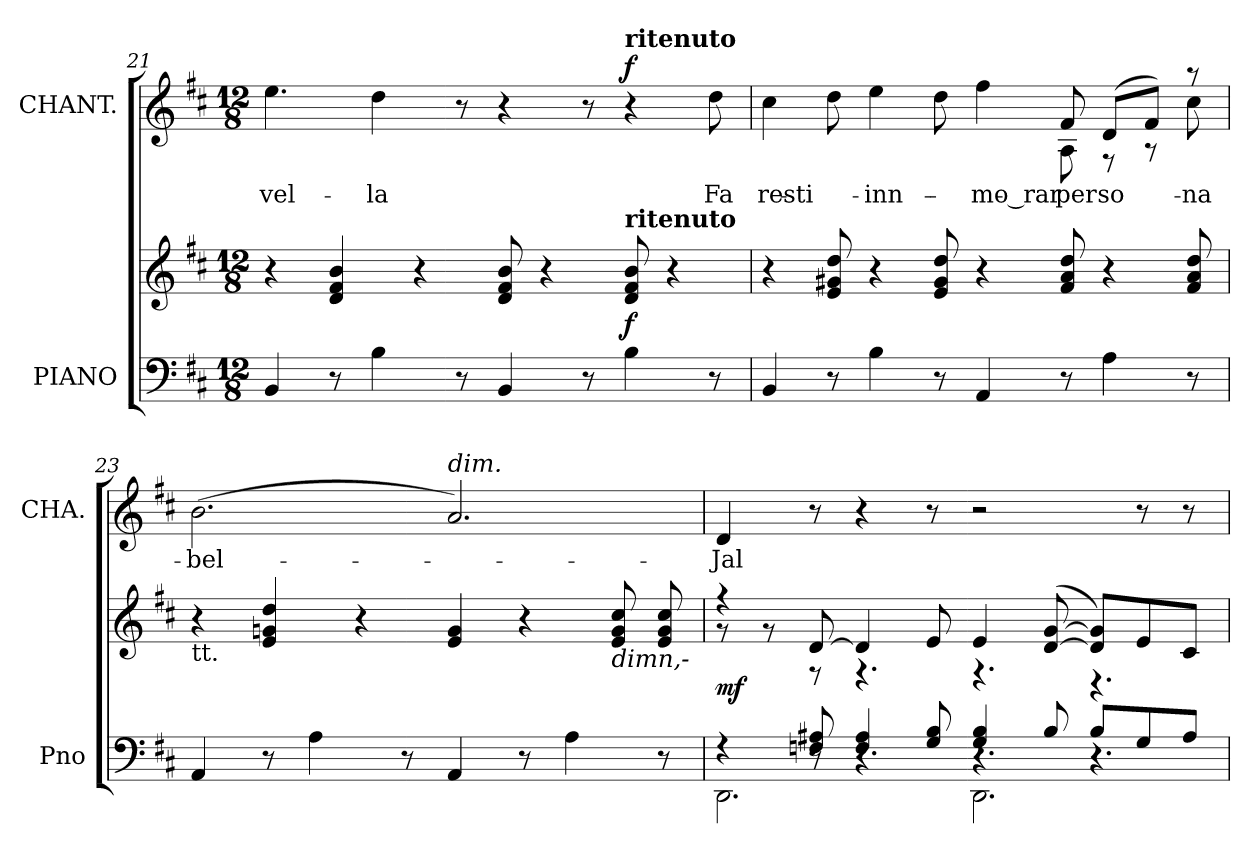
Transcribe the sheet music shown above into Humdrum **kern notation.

**kern	**kern	**dynam	**kern	**text	**dynam
*part2	*part2	*part2	*part1	*part1	*part1
*staff3	*staff2	*staff2/3	*staff1	*staff1	*staff1
*I"PIANO	*	*	*I"CHANT.	*	*
*I'Pno	*	*	*I'CHA.	*	*
*clefF4	*clefG2	*	*clefG2	*	*
*k[f#c#]	*k[f#c#]	*	*k[f#c#]	*	*
*D:	*D:	*	*D:	*	*
*M12/8	*M12/8	*	*M12/8	*	*
=21	=21	=21	=21	=21	=21
!	!	!	!	!LO:LY:b:color=#000000	!
4BBi/	4r	.	4.eei\	vel-	.
8r	4di/ 4f#i 4bi	.	.	.	.
!	!	!	!	!LO:LY:b:color=#000000	!
4Bi\	.	.	4ddi\	la	.
.	4r	.	.	.	.
8r	.	.	8r	.	.
4BBi/	8di/ 8f#i 8bi	.	4r	.	.
.	4r	.	.	.	.
8r	.	.	8r	.	.
!	!	!	!LO:TX:a:B:t=ritenuto	!	!
!	!LO:TX:a:B:t=ritenuto	!	!	!	!
4Bi\	8di/ 8f#i 8bi	f	4r	.	f
.	4r	.	.	.	.
!	!	!	!	!LO:LY:b:color=#000000	!
8r	.	.	8ddi\	Fa-	.
=22	=22	=22	=22	=22	=22
!	!	!	!	!LO:LY:b:color=#000000	!
*	*	*	*^	*	*
4BBi/	4r	.	4.ryy	4cc#i\	resti	.
8r	8ei/ 8g#Xi 8ddi	.	.	8ddi\	.	.
!	!	!	!	!	!LO:LY:b:color=#000000	!
4Bi\	4r	.	4.ryy	4eei\	inn-	.
8r	8ei/ 8g#i 8ddi	.	.	8ddi\	.	.
!	!	!	!	!	!LO:LY:b:color=#000000	!
4AAi/	4r	.	8ryy	4ff#i\	mo_rar	.
.	.	.	8ryy	.	.	.
!	!	!	!	!	!LO:LY:b:color=#000000	!
8r	8f#i/ 8ai 8ddi	.	8f#i/	8Ai\	per_	.
!	!	!	!	!	!LO:LY:b:color=#000000	!
4Ai\	4r	.	(8di/L	8r	so-	.
.	.	.	8f#i/J)	8r	.	.
!	!	!	!	!	!LO:LY:b:color=#000000	!
8r	8f#i/ 8ai 8ddi	.	8r	8cc#i\	na	.
*	*	*	*v	*v	*	*
!!LO:LB:g=z
=23	=23	=23	=23	=23	=23
*	*	*	*^	*	*
!	!LO:TX:b:t=tt.	!	!	!	!	!
!	!	!	!	!	!LO:LY:b:color=#000000	!
*	*	*	*v	*v	*	*
4AAi/	4r	.	(2.bi\	bel-	.
8r	4ei/ 4gni 4ddi	.	.	.	.
4Ai\	.	.	.	.	.
.	4r	.	.	.	.
8r	.	.	.	.	.
!	!	!	!LO:TX:a:i:t=dim.	!	!
4AAi/	4ei/ 4gi	.	2.ai/)	.	.
8r	4r	.	.	.	.
4Ai\	.	.	.	.	.
!	!LO:TX:b:i:t=dimn,-	!	!	!	!
.	8ei/ 8gi 8cc#i	.	.	.	.
8r	8ei/ 8gi 8cc#i	.	.	.	.
=24	=24	=24	=24	=24	=24
*^	*^	*	*	*	*
*	*^	*	*^	*	*	*	*
!	!	!	!	!	!	!	!	!LO:LY:b:color=#000000	!
4ryy	4r	2.DDi\	4r	8ryy	8r	mf	4di/	Jal	.
.	.	.	.	8ryy	8r	.	.	.	.
8Fni/ 8A#Xi	8r	.	[>8di/	1ryy	8r	.	8r	.	.
4Fi/ 4A#i	4.r	.	4di/]	.	4.r	.	4r	.	.
8Gi/ 8Bi	.	.	8ei/	.	.	.	8r	.	.
4Gi/ 4Bi	4.r	2.DDi\	4ei/	.	4.r	.	2r	.	.
8Bi/	.	.	([>8di/ [>8gi	.	.	.	.	.	.
8Bi/L	4.r	.	8di/] 8gi]L)	.	4.r	.	.	.	.
8Gi/	.	.	8ei/	4ryy	.	.	8r	.	.
8A#i/J	.	.	8c#i/J	.	.	.	8r	.	.
*v	*v	*v	*	*	*	*	*	*	*
*	*v	*v	*v	*	*	*	*
=	=	=	=	=	=
*-	*-	*-	*-	*-	*-
